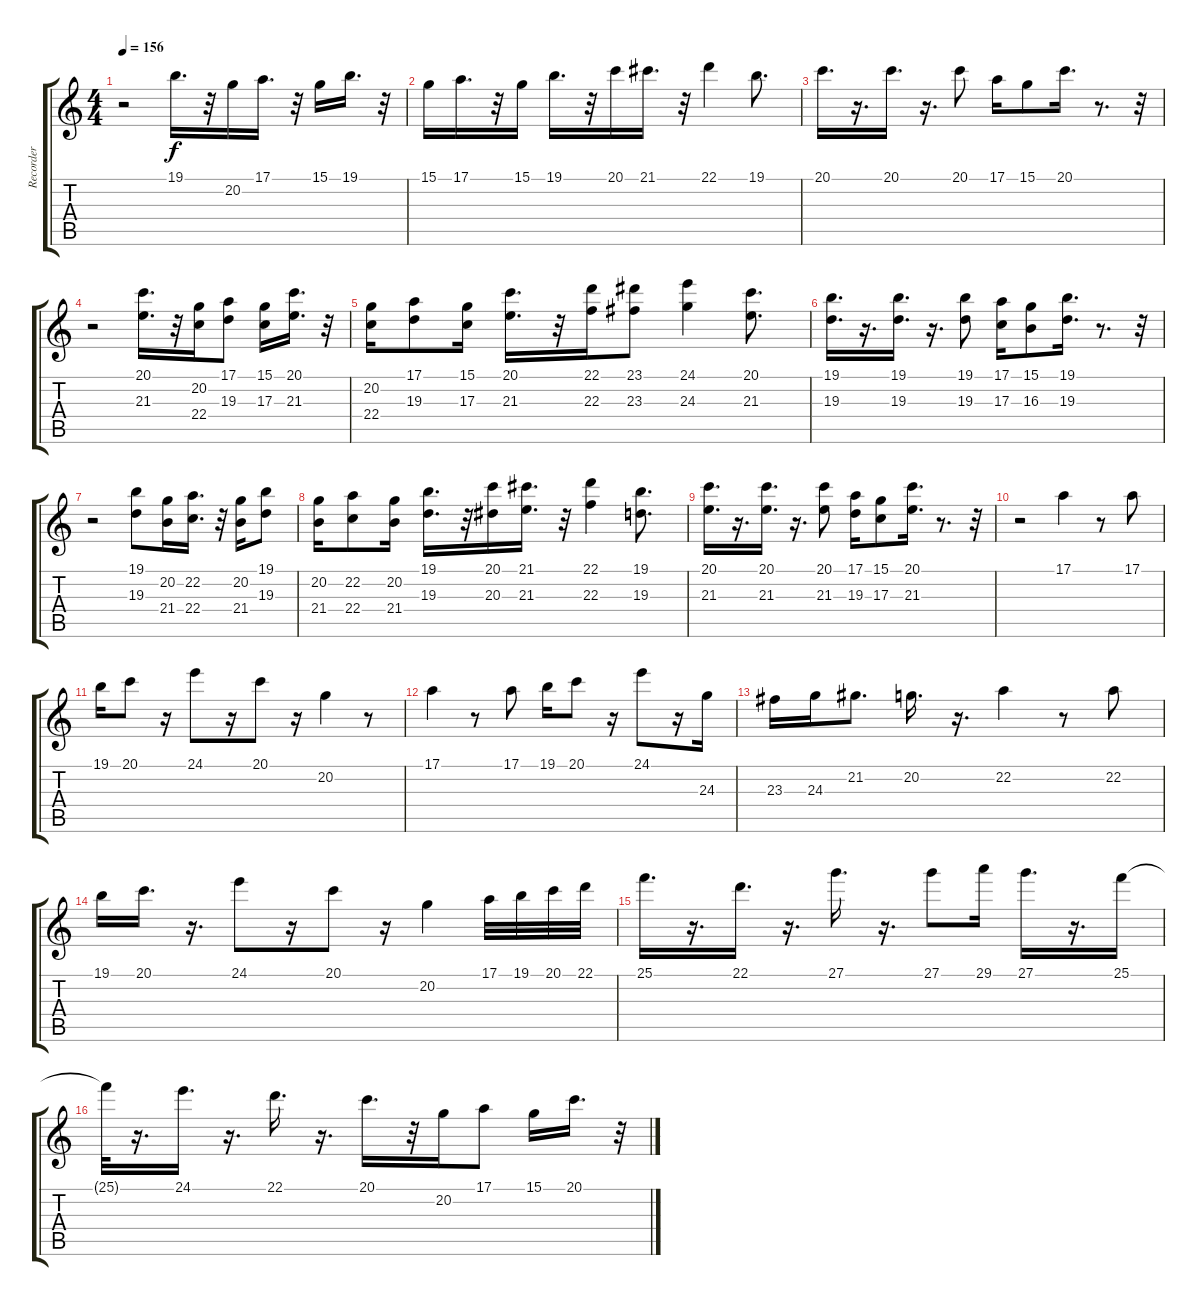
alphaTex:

\track ("Recorder" "Recorder") {instrument recorder}
\staff {score tabs}
\tuning (E4 B3 G3 D3 A2 E2) {hide}
\ts (4 4)
\tempo 156
\clef g2
\ks c
r.2{dy f} 19.1.16{d} r.32 20.2.16 17.1.16{d} r.32 15.1.16 19.1.16{d} r.32 |
15.1.16 17.1.16{d} r.32 15.1.16 19.1.16{d} r.32 20.1.16 21.1.16{d} r.32 22.1.4 19.1.8{d} |
20.1.16{d} r.16{d} 20.1.16{d} r.16{d} 20.1.8 17.1.16 15.1.8 20.1.16{d} r.8{d} r.32 |
r.2 (20.1 21.3).16{d} r.32 (20.2 22.4).16 (17.1 19.3).8 (15.1 17.3).16 (20.1 21.3).16{d} r.32 |
(20.2 22.4).16 (17.1 19.3).8 (15.1 17.3).16 (20.1 21.3).16{d} r.32 (22.1 22.3).16 (23.1 23.3).8 (24.1 24.3).4 (20.1 21.3).8{d} |
(19.1 19.3).16{d} r.16{d} (19.1 19.3).16{d} r.16{d} (19.1 19.3).8 (17.1 17.3).16 (15.1 16.3).8 (19.1 19.3).16{d} r.8{d} r.32 |
r.2 (19.1 19.3).8 (20.2 21.4).16 (22.2 22.4).16{d} r.32 (20.2 21.4).16 (19.1 19.3).8 |
(20.2 21.4).16 (22.2 22.4).8 (20.2 21.4).16 (19.1 19.3).16{d} r.32 (20.1 20.3).16 (21.1 21.3).16{d} r.32 (22.1 22.3).4 (19.1 19.3).8{d} |
(20.1 21.3).16{d} r.16{d} (20.1 21.3).16{d} r.16{d} (20.1 21.3).8 (17.1 19.3).16 (15.1 17.3).8 (20.1 21.3).16{d} r.8{d} r.32 |
r.2 17.1.4 r.8 17.1.8 |
19.1.16 20.1.8 r.16 24.1.8 r.16 20.1.8 r.16 20.2.4 r.8 |
17.1.4 r.8 17.1.8 19.1.16 20.1.8 r.16 24.1.8 r.16 24.3.16 |
23.3.16 24.3.16 21.2.8{d} 20.2.16{d} r.16{d} 22.2.4 r.8 22.2.8 |
19.1.16 20.1.16{d} r.16{d} 24.1.8 r.16 20.1.8 r.16 20.2.4 17.1.32 19.1.32 20.1.32 22.1.32 |
25.1.16{d} r.16{d} 22.1.16{d} r.16{d} 27.1.16{d} r.16{d} 27.1.8 29.1.16 27.1.16{d} r.16{d} 25.1.16 |
25.1{t}.32 r.16{d} 24.1.16{d} r.16{d} 22.1.16{d} r.16{d} 20.1.16{d} r.32 20.2.16 17.1.8 15.1.16 20.1.16{d} r.32
